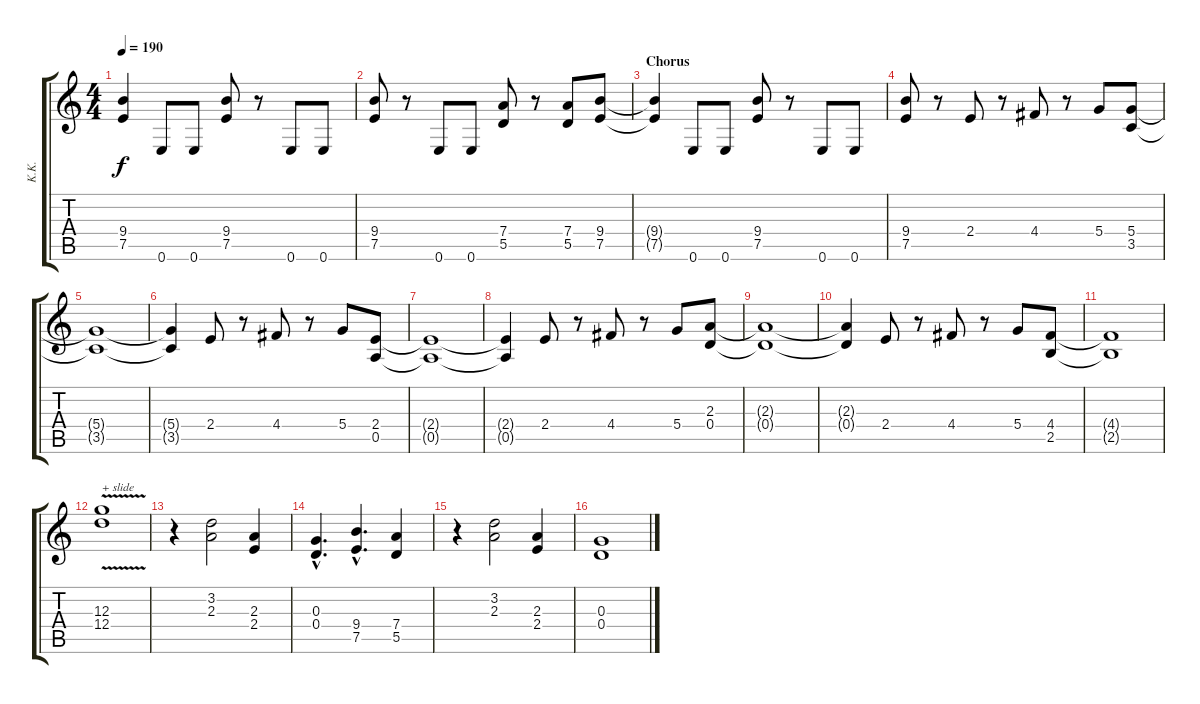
\track ("K.K." "K.K.") {instrument distortionguitar}
\staff {score tabs}
\tuning (E4 B3 G3 D3 A2 E2) {hide}
\ts (4 4)
\tempo 190
\clef g2
\ks c
(9.4{t} 7.5{t}).4{dy f} 0.6.8 0.6.8 (9.4 7.5).8 r.8 0.6.8 0.6.8 |
(9.4 7.5).8 r.8 0.6.8 0.6.8 (7.4 5.5).8 r.8 (7.4 5.5).8 (9.4 7.5).8 |
\section ("" "Chorus")
(9.4{t} 7.5{t}).4 0.6.8 0.6.8 (9.4 7.5).8 r.8 0.6.8 0.6.8 |
(9.4 7.5).8 r.8 2.4.8 r.8 4.4.8 r.8 5.4.8 (5.4 3.5).8 |
(5.4{t} 3.5{t}).1 |
(5.4{t} 3.5{t}).4 2.4.8 r.8 4.4.8 r.8 5.4.8 (2.4 0.5).8 |
(2.4{t} 0.5{t}).1 |
(2.4{t} 0.5{t}).4 2.4.8 r.8 4.4.8 r.8 5.4.8 (2.3 0.4).8 |
(2.3{t} 0.4{t}).1 |
(2.3{t} 0.4{t}).4 2.4.8 r.8 4.4.8 r.8 5.4.8 (4.4 2.5).8 |
(4.4{t} 2.5{t}).1 |
(12.3{v} 12.4{v}).1{txt "+ slide"} |
r.4 (3.2 2.3).2 (2.3 2.4).4 |
(0.3{hac} 0.4{hac}).4{d} (9.4{hac} 7.5{hac}).4{d} (7.4 5.5).4 |
r.4 (3.2 2.3).2 (2.3 2.4).4 |
(0.3 0.4).1
